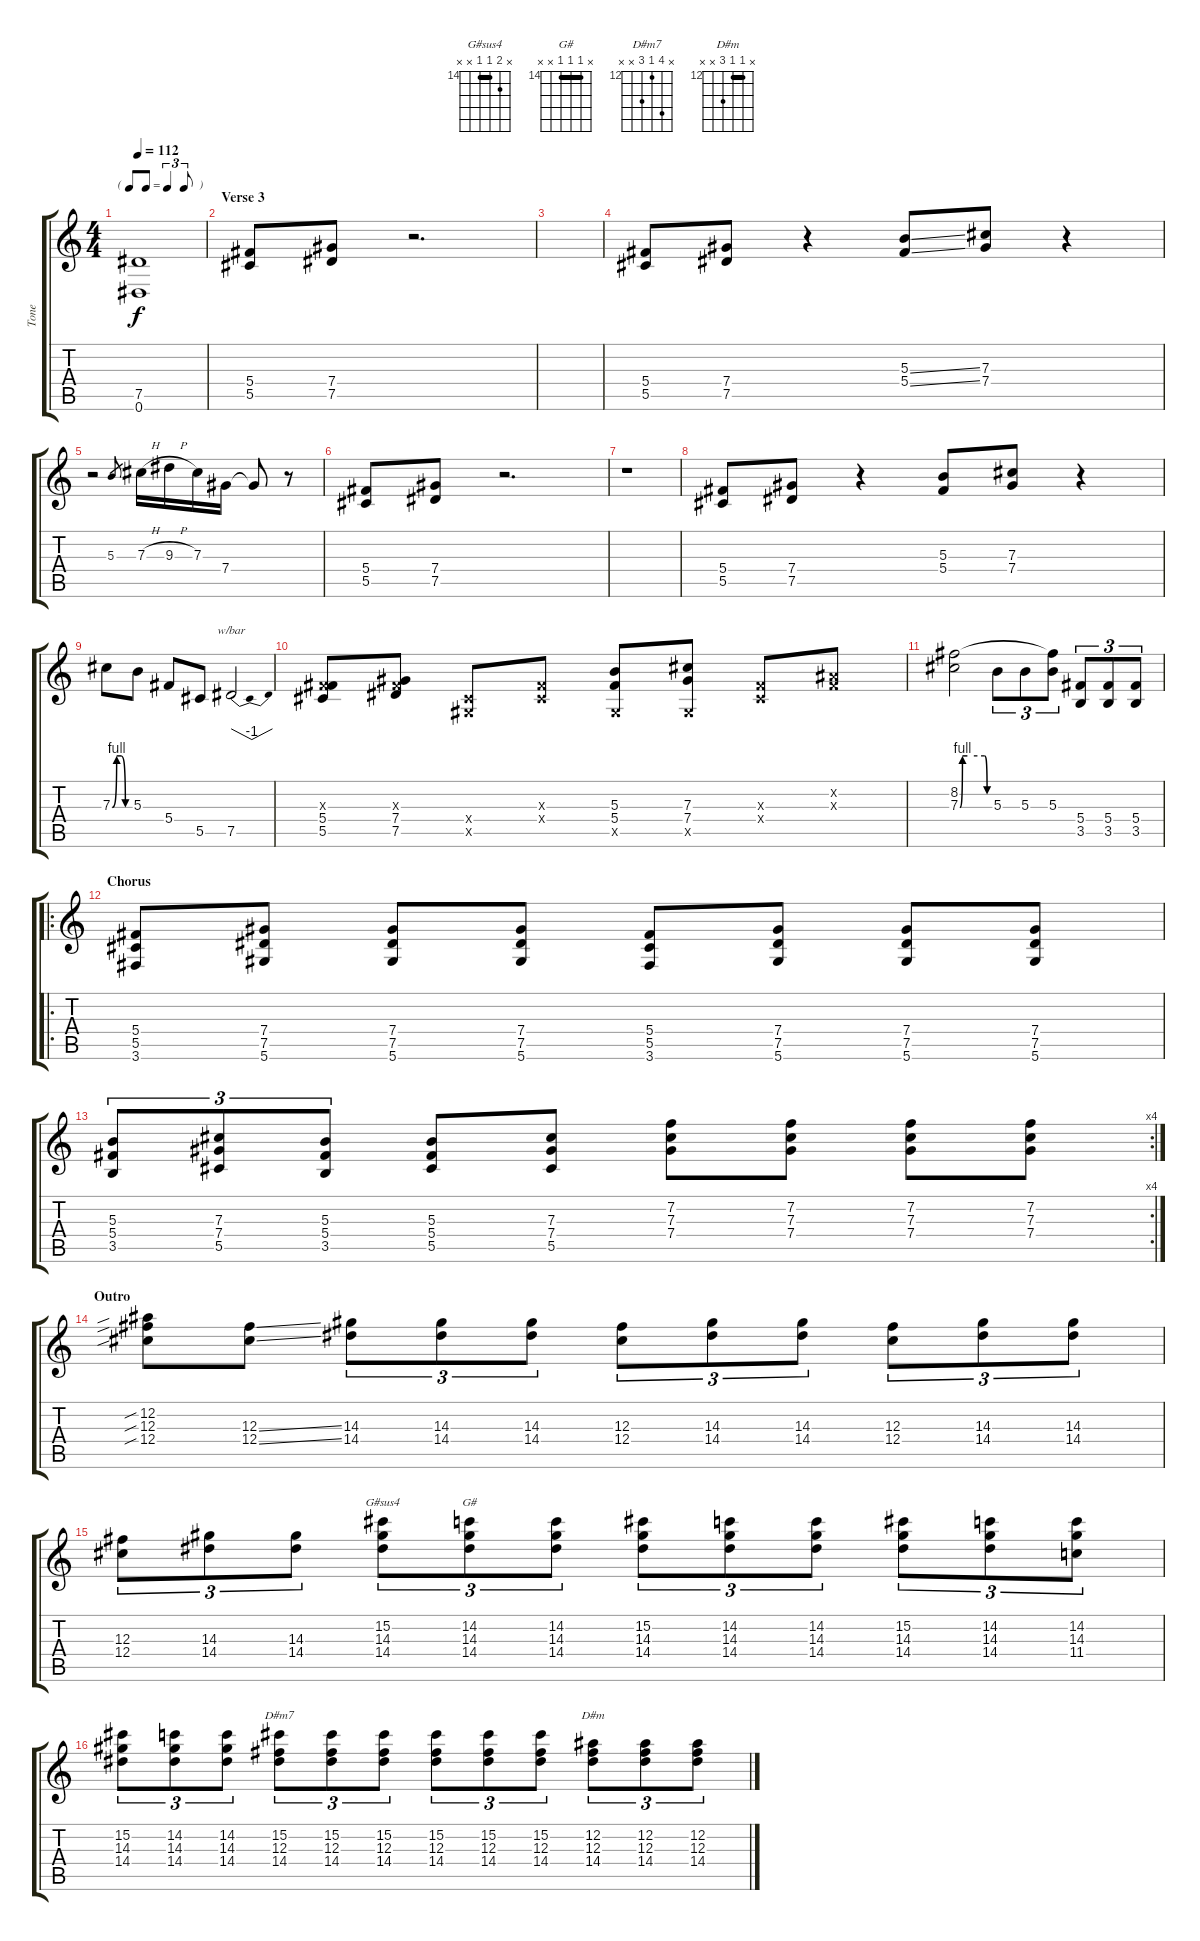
\track ("Tone" "Tone") {instrument distortionguitar}
\staff {score tabs}
\tuning (Eb4 Bb3 Gb3 Db3 Ab2 Eb2) {hide}
\chord ("G#sus4" x 15 14 14 x x) {firstfret 14 barre 14}
\chord ("G#" x 14 14 14 x x) {firstfret 14 barre 14}
\chord ("D#m7" x 15 12 14 x x) {firstfret 12}
\chord ("D#m" x 12 12 14 x x) {firstfret 12 barre 12}
\ts (4 4)
\tf triplet8th
\tempo 112
\clef g2
\ks c
(7.5{t} 0.6{t}).1{dy f} |
\section ("" "Verse 3")
(5.4 5.5).8 (7.4 7.5).8 r.2{d} |
|
(5.4 5.5).8 (7.4 7.5).8 r.4 (5.3{ss} 5.4{ss}).8 (7.3 7.4).8 r.4 |
r.2 5.3.8{gr} 7.3{h}.16 9.3{h}.16 7.3.16 7.4.16 7.4{t}.8 r.8 |
(5.4 5.5).8 (7.4 7.5).8 r.2{d} |
r.1 |
(5.4 5.5).8 (7.4 7.5).8 r.4 (5.3 5.4).8 (7.3 7.4).8 r.4 |
7.3{be (custom 0 0 15 4 30 4 45 0 60 0)}.8 5.3.8 5.4.8 5.5.8 7.5.2{tbe (dip default 0 0 30 -4 60 0)} |
(0.3{x} 5.4 5.5).8 (0.3{x} 7.4 7.5).8 (0.4{x} 0.5{x}).8 (0.3{x} 0.4{x}).8 (5.3 5.4 0.5{x}).8 (7.3 7.4 0.5{x}).8 (0.3{x} 0.4{x}).8 (0.2{x} 0.3{x}).8 |
(8.2 7.3{be (custom 0 0 5 4 15 4 50 4 55 0 60 0)}).2 5.3.8{tu (3 2)} 5.3.8{tu (3 2)} (8.2{t} 5.3).8{tu (3 2)} (5.4 3.5).8{tu (3 2)} (5.4 3.5).8{tu (3 2)} (5.4 3.5).8{tu (3 2)} |
\ro
\section ("" "Chorus")
(5.4 5.5 3.6).8 (7.4 7.5 5.6).8 (7.4 7.5 5.6).8 (7.4 7.5 5.6).8 (5.4 5.5 3.6).8 (7.4 7.5 5.6).8 (7.4 7.5 5.6).8 (7.4 7.5 5.6).8 |
\rc 4
(5.3 5.4 3.5).8{tu (3 2)} (7.3 7.4 5.5).8{tu (3 2)} (5.3 5.4 3.5).8{tu (3 2)} (5.3 5.4 5.5).8 (7.3 7.4 5.5).8 (7.2 7.3 7.4).8 (7.2 7.3 7.4).8 (7.2 7.3 7.4).8 (7.2 7.3 7.4).8 |
\section ("" "Outro")
(12.2{sib} 12.3{sib} 12.4{sib}).8 (12.3{ss} 12.4{ss}).8 (14.3 14.4).8{tu (3 2)} (14.3 14.4).8{tu (3 2)} (14.3 14.4).8{tu (3 2)} (12.3 12.4).8{tu (3 2)} (14.3 14.4).8{tu (3 2)} (14.3 14.4).8{tu (3 2)} (12.3 12.4).8{tu (3 2)} (14.3 14.4).8{tu (3 2)} (14.3 14.4).8{tu (3 2)} |
(12.3 12.4).8{tu (3 2)} (14.3 14.4).8{tu (3 2)} (14.3 14.4).8{tu (3 2)} (15.2 14.3 14.4).8{tu (3 2) ch "G#sus4"} (14.2 14.3 14.4).8{tu (3 2) ch "G#"} (14.2 14.3 14.4).8{tu (3 2)} (15.2 14.3 14.4).8{tu (3 2)} (14.2 14.3 14.4).8{tu (3 2)} (14.2 14.3 14.4).8{tu (3 2)} (15.2 14.3 14.4).8{tu (3 2)} (14.2 14.3 14.4).8{tu (3 2)} (14.2 14.3 11.4).8{tu (3 2)} |
(15.2 14.3 14.4).8{tu (3 2)} (14.2 14.3 14.4).8{tu (3 2)} (14.2 14.3 14.4).8{tu (3 2)} (15.2 12.3 14.4).8{tu (3 2) ch "D#m7"} (15.2 12.3 14.4).8{tu (3 2)} (15.2 12.3 14.4).8{tu (3 2)} (15.2 12.3 14.4).8{tu (3 2)} (15.2 12.3 14.4).8{tu (3 2)} (15.2 12.3 14.4).8{tu (3 2)} (12.2 12.3 14.4).8{tu (3 2) ch "D#m"} (12.2 12.3 14.4).8{tu (3 2)} (12.2 12.3 14.4).8{tu (3 2)}
